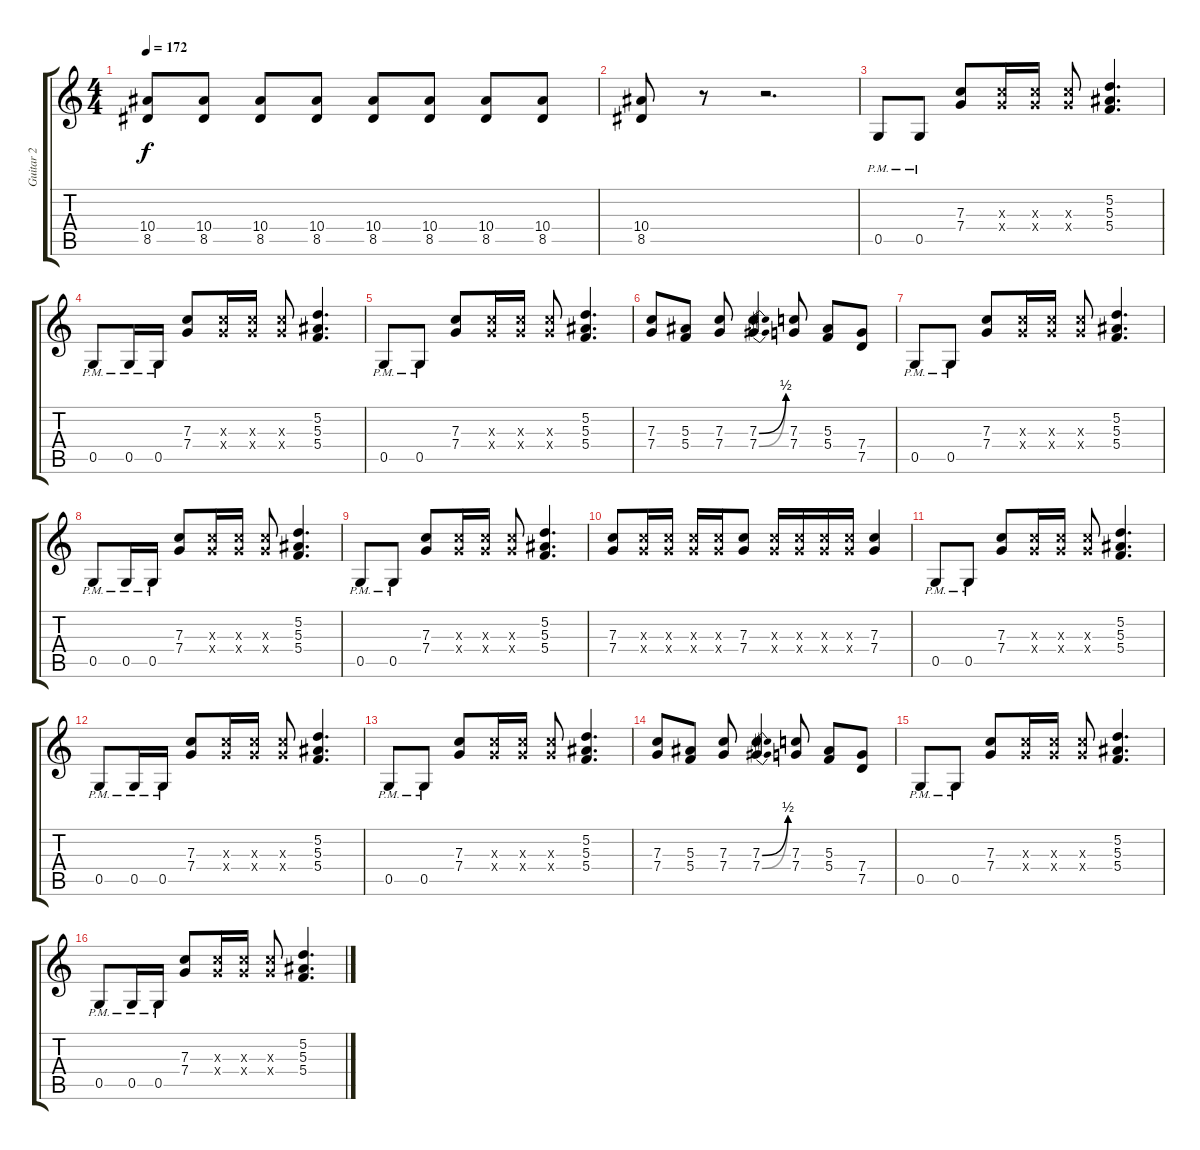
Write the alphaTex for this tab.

\track ("Guitar 2" "Guitar 2") {instrument overdrivenguitar}
\staff {score tabs}
\tuning (D4 A3 F3 C3 G2 D2) {hide}
\ts (4 4)
\tempo 172
\clef g2
\ks c
(10.4 8.5).8{dy f} (10.4 8.5).8 (10.4 8.5).8 (10.4 8.5).8 (10.4 8.5).8 (10.4 8.5).8 (10.4 8.5).8 (10.4 8.5).8 |
(10.4 8.5).8 r.8 r.2{d} |
0.5{pm}.8 0.5{pm}.8 (7.3 7.4).8 (7.3{x} 7.4{x}).16 (7.3{x} 7.4{x}).16 (7.3{x} 7.4{x}).8 (5.2 5.3 5.4).4{d} |
0.5{pm}.8 0.5{pm}.16 0.5{pm}.16 (7.3 7.4).8 (7.3{x} 7.4{x}).16 (7.3{x} 7.4{x}).16 (7.3{x} 7.4{x}).8 (5.2 5.3 5.4).4{d} |
0.5{pm}.8 0.5{pm}.8 (7.3 7.4).8 (7.3{x} 7.4{x}).16 (7.3{x} 7.4{x}).16 (7.3{x} 7.4{x}).8 (5.2 5.3 5.4).4{d} |
(7.3 7.4).8 (5.3 5.4).8 (7.3 7.4).8 (7.3{be (bend 0 0 60 2)} 7.4{be (bend 0 0 60 2)}).4 (7.3 7.4).8 (5.3 5.4).8 (7.4 7.5).8 |
0.5{pm}.8 0.5{pm}.8 (7.3 7.4).8 (7.3{x} 7.4{x}).16 (7.3{x} 7.4{x}).16 (7.3{x} 7.4{x}).8 (5.2 5.3 5.4).4{d} |
0.5{pm}.8 0.5{pm}.16 0.5{pm}.16 (7.3 7.4).8 (7.3{x} 7.4{x}).16 (7.3{x} 7.4{x}).16 (7.3{x} 7.4{x}).8 (5.2 5.3 5.4).4{d} |
0.5{pm}.8 0.5{pm}.8 (7.3 7.4).8 (7.3{x} 7.4{x}).16 (7.3{x} 7.4{x}).16 (7.3{x} 7.4{x}).8 (5.2 5.3 5.4).4{d} |
(7.3 7.4).8 (7.3{x} 7.4{x}).16 (7.3{x} 7.4{x}).16 (7.3{x} 7.4{x}).16 (7.3{x} 7.4{x}).16 (7.3 7.4).8 (7.3{x} 7.4{x}).16 (7.3{x} 7.4{x}).16 (7.3{x} 7.4{x}).16 (7.3{x} 7.4{x}).16 (7.3 7.4).4 |
0.5{pm}.8 0.5{pm}.8 (7.3 7.4).8 (7.3{x} 7.4{x}).16 (7.3{x} 7.4{x}).16 (7.3{x} 7.4{x}).8 (5.2 5.3 5.4).4{d} |
0.5{pm}.8 0.5{pm}.16 0.5{pm}.16 (7.3 7.4).8 (7.3{x} 7.4{x}).16 (7.3{x} 7.4{x}).16 (7.3{x} 7.4{x}).8 (5.2 5.3 5.4).4{d} |
0.5{pm}.8 0.5{pm}.8 (7.3 7.4).8 (7.3{x} 7.4{x}).16 (7.3{x} 7.4{x}).16 (7.3{x} 7.4{x}).8 (5.2 5.3 5.4).4{d} |
(7.3 7.4).8 (5.3 5.4).8 (7.3 7.4).8 (7.3{be (bend 0 0 60 2)} 7.4{be (bend 0 0 60 2)}).4 (7.3 7.4).8 (5.3 5.4).8 (7.4 7.5).8 |
0.5{pm}.8 0.5{pm}.8 (7.3 7.4).8 (7.3{x} 7.4{x}).16 (7.3{x} 7.4{x}).16 (7.3{x} 7.4{x}).8 (5.2 5.3 5.4).4{d} |
0.5{pm}.8 0.5{pm}.16 0.5{pm}.16 (7.3 7.4).8 (7.3{x} 7.4{x}).16 (7.3{x} 7.4{x}).16 (7.3{x} 7.4{x}).8 (5.2 5.3 5.4).4{d}
